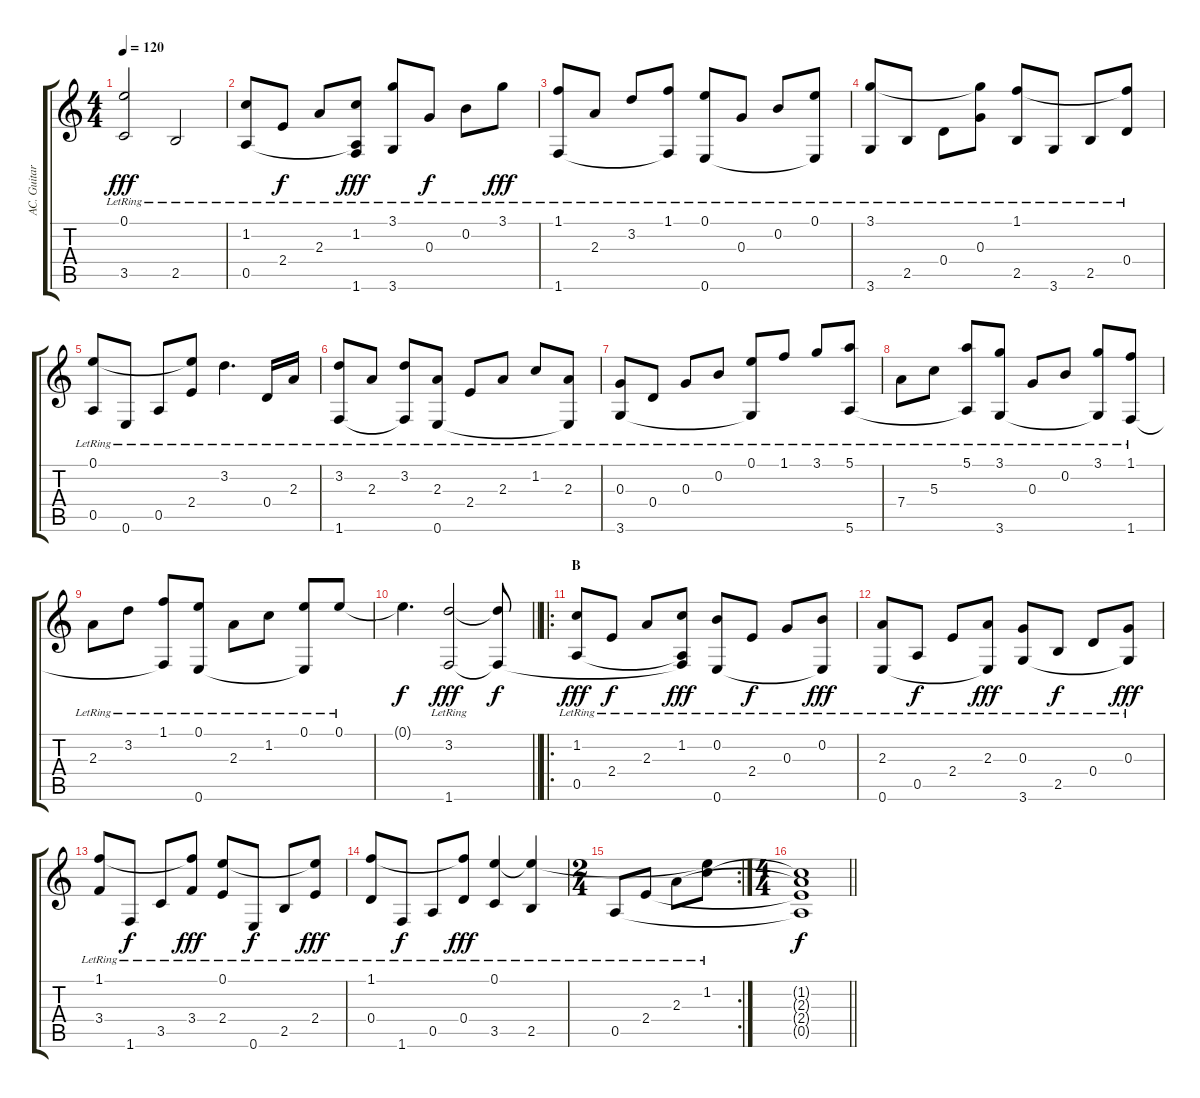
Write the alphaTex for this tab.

\track ("AC. Guitar" "AC. Guitar") {instrument acousticguitarsteel}
\staff {score tabs}
\tuning (E4 B3 G3 D3 A2 E2) {hide}
\ts (4 4)
\tempo 120
\clef g2
\ks c
(0.1{lr} 3.5{lr}).2{dy fff} 2.5{lr}.2 |
(1.2{lr} 0.5).8 2.4{lr}.8{dy f} 2.3{lr}.8 (1.2{lr} 0.5{t} 1.6{t}).8{dy fff} (3.1{lr} 3.6{lr}).8 0.3{lr}.8{dy f} 0.2{lr}.8 3.1{lr}.8{dy fff} |
(1.1{lr} 1.6{lr}).8 2.3{lr}.8 3.2{lr}.8 (1.1{lr} 1.6{t}).8 (0.1{lr} 0.6{lr}).8 0.3{lr}.8 0.2{lr}.8 (0.1{lr} 0.6{t}).8 |
(3.1 3.6{lr}).8 2.5{lr}.8 0.4{lr}.8 (3.1{t} 0.3{lr}).8 (1.1{lr} 2.5{lr}).8 3.6{lr}.8 2.5{lr}.8 (1.1{t} 0.4{lr}).8 |
(0.1{lr} 0.5{lr}).8 0.6{lr}.8 0.5{lr}.8 (0.1{t} 2.4{lr}).8 3.2{lr}.4{d} 0.4{lr}.16 2.3{lr}.16 |
(3.2{lr} 1.6{lr}).8 2.3{lr}.8 (3.2{lr} 1.6{t}).8 (2.3{lr} 0.6{lr}).8 2.4{lr}.8 2.3{lr}.8 1.2{lr}.8 (2.3{lr} 0.6{t}).8 |
(0.3{lr} 3.6{lr}).8 0.4{lr}.8 0.3{lr}.8 0.2{lr}.8 (0.1{lr} 3.6{t}).8 1.1{lr}.8 3.1{lr}.8 (5.1{lr} 5.6{lr}).8 |
7.4{lr}.8 5.3{lr}.8 (5.1{lr} 5.6{t}).8 (3.1{lr} 3.6{lr}).8 0.3{lr}.8 0.2{lr}.8 (3.1{lr} 3.6{t}).8 (1.1{lr} 1.6{lr}).8 |
2.3{lr}.8 3.2{lr}.8 (1.1{lr} 1.6{t}).8 (0.1{lr} 0.6{lr}).8 2.3{lr}.8 1.2{lr}.8 (0.1{lr} 0.6{t}).8 0.1{lr}.8 |
\barLineRight lightlight
0.1{t}.4{d dy f} (3.2{lr} 1.6{lr}).2{dy fff} (3.2{t} 1.6{t}).8{dy f} |
\ro
\section ("" "B")
(1.2{lr} 0.5).8{dy fff} 2.4{lr}.8{dy f} 2.3{lr}.8 (1.2{lr} 0.5{t} 1.6{t}).8{dy fff} (0.2{lr} 0.6).8 2.4{lr}.8{dy f} 0.3{lr}.8 (0.2{lr} 0.6{t}).8{dy fff} |
(2.3{lr} 0.6).8 0.5{lr}.8{dy f} 2.4{lr}.8 (2.3{lr} 0.6{t}).8{dy fff} (0.3{lr} 3.6).8 2.5{lr}.8{dy f} 0.4{lr}.8 (0.3{lr} 3.6{t}).8{dy fff} |
(1.1 3.4{lr}).8 1.6{lr}.8{dy f} 3.5{lr}.8 (1.1{t} 3.4{lr}).8{dy fff} (0.1 2.4{lr}).8 0.6{lr}.8{dy f} 2.5{lr}.8 (0.1{t} 2.4{lr}).8{dy fff} |
(1.1 0.4{lr}).8 1.6{lr}.8{dy f} 0.5{lr}.8 (1.1{t} 0.4{lr}).8{dy fff} (0.1 3.5{lr}).4 (0.1{t} 2.5{lr}).4 |
\rc 2
\ts (2 4)
0.5{lr}.8 2.4{lr}.8 2.3{lr}.8 (0.1{t} 1.2{lr}).8 |
\ts (4 4)
\barLineRight lightlight
(1.2{t} 2.3{t} 2.4{t} 0.5{t}).1{dy f}
